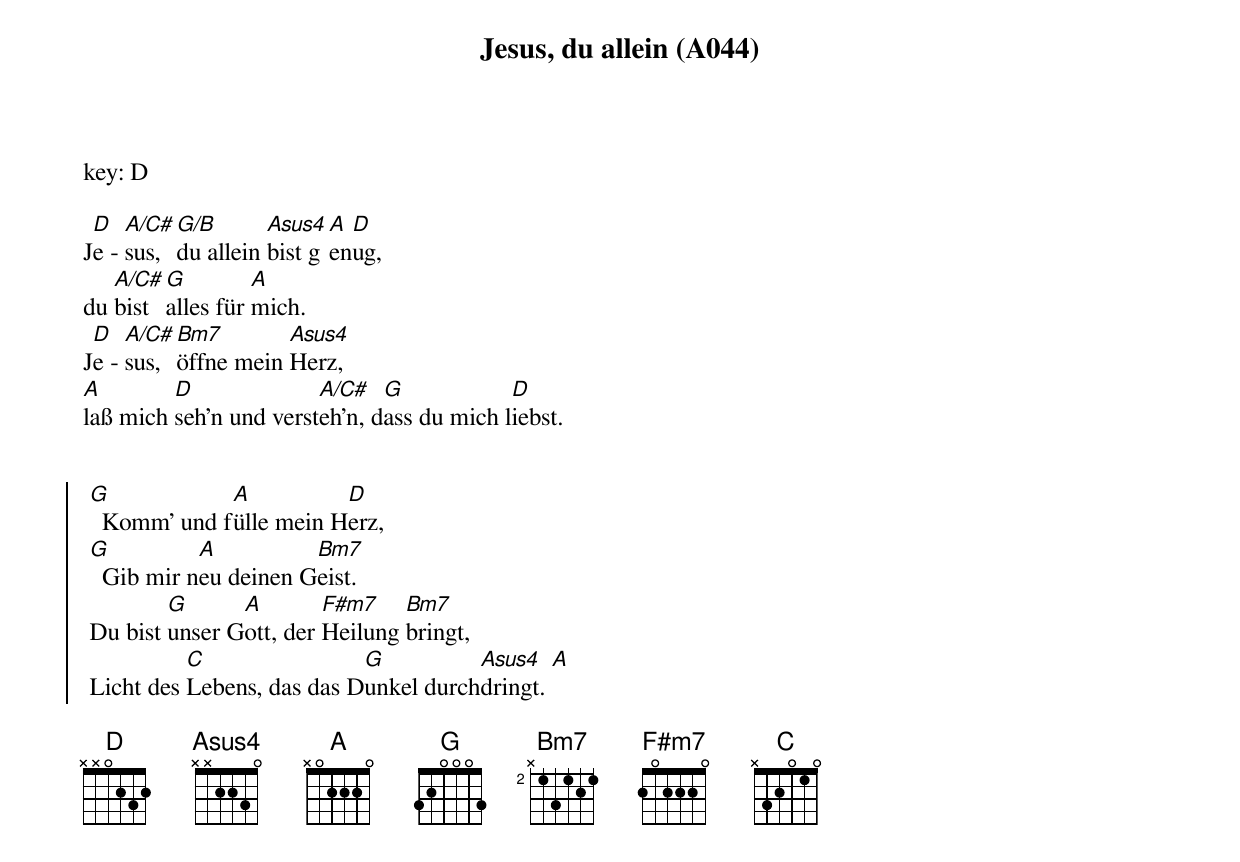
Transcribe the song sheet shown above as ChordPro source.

{title: Jesus, du allein (A044)}
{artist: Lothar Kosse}
key: D

J[D]e - [A/C#]sus, [G/B]du allein [Asus4]bist g[A]en[D]ug,
du [A/C#]bist [G]alles für [A]mich.
J[D]e - [A/C#]sus, [Bm7]öffne mein [Asus4]Herz,
[A]laß mich [D]seh'n und verst[A/C#]eh'n, d[G]ass du mich l[D]iebst.


{soc}
 [G]  Komm' und f[A]ülle mein H[D]erz,
 [G]  Gib mir n[A]eu deinen G[Bm7]eist.
 Du bist [G]unser G[A]ott, der [F#m7]Heilung [Bm7]bringt,
 Licht des [C]Lebens, das das D[G]unkel durch[Asus4]dringt. [A]
 {eoc}

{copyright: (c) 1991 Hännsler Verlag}
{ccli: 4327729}
